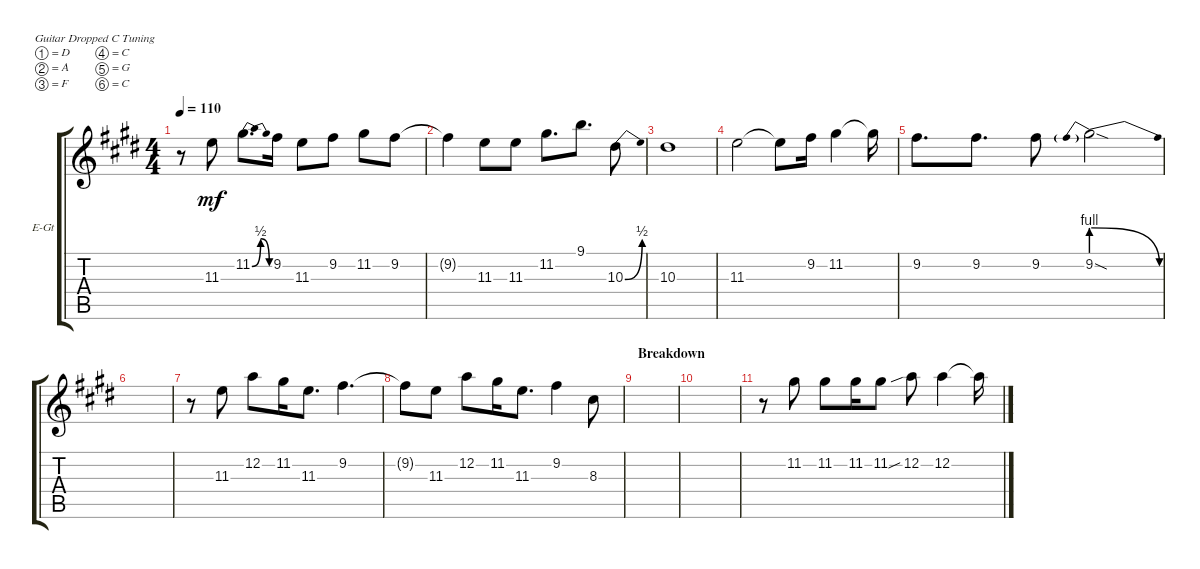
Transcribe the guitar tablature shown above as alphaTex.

\bracketExtendMode groupsimilarinstruments
\firstSystemTrackNameOrientation horizontal
\otherSystemsTrackNameOrientation horizontal
\track ("Lead Guitar 2" "E-Gt") {instrument overdrivenguitar}
\staff {score tabs}
\tuning (D4 A3 F3 C3 G2 C2)
\ts (4 4)
\tempo 110
\clef g2
\scale
0.333333
\ks c#minor
r.8{dy mf} 11.3.8 11.2{be (bendrelease 0 0 10.2 2 29.4 2 49.8 0)}.8{d} 9.2.16 11.3.8 9.2.8 11.2.8 9.2.8 |
\scale
0.333333 9.2{t}.4 11.3.8 11.3.8 11.2.8{d} 9.1.8{d} 10.3{be (bend 0 0 15 2)}.8 |
\scale
0.333333 10.3.1 |
\scale
0.333333 11.3.2 11.3{t}.8 9.2.16 11.2.4 11.2{t}.16 |
\scale
0.333333 9.2.8{d} 9.2.8{d} 9.2.8 9.2{be (prebendrelease 0 4 59.4 0) sod}.2 |
\scale
0.333333 |
\scale
0.333333 r.8 11.3.8 12.2.8 11.2.16 11.3.8{d} 9.2.4{d} |
\scale
0.333333 9.2{t}.8 11.3.8 12.2.8 11.2.16 11.3.8{d} 9.2.4 8.3.8 |
\section ("" "Breakdown")
\scale
0.333333 |
\scale
0.333333 |
r.8 11.2.8 11.2.8 11.2.16 11.2.8 12.2{sib}.8 12.2.4 12.2{t}.16 |
|
|
|
|
\scale
0.333333
